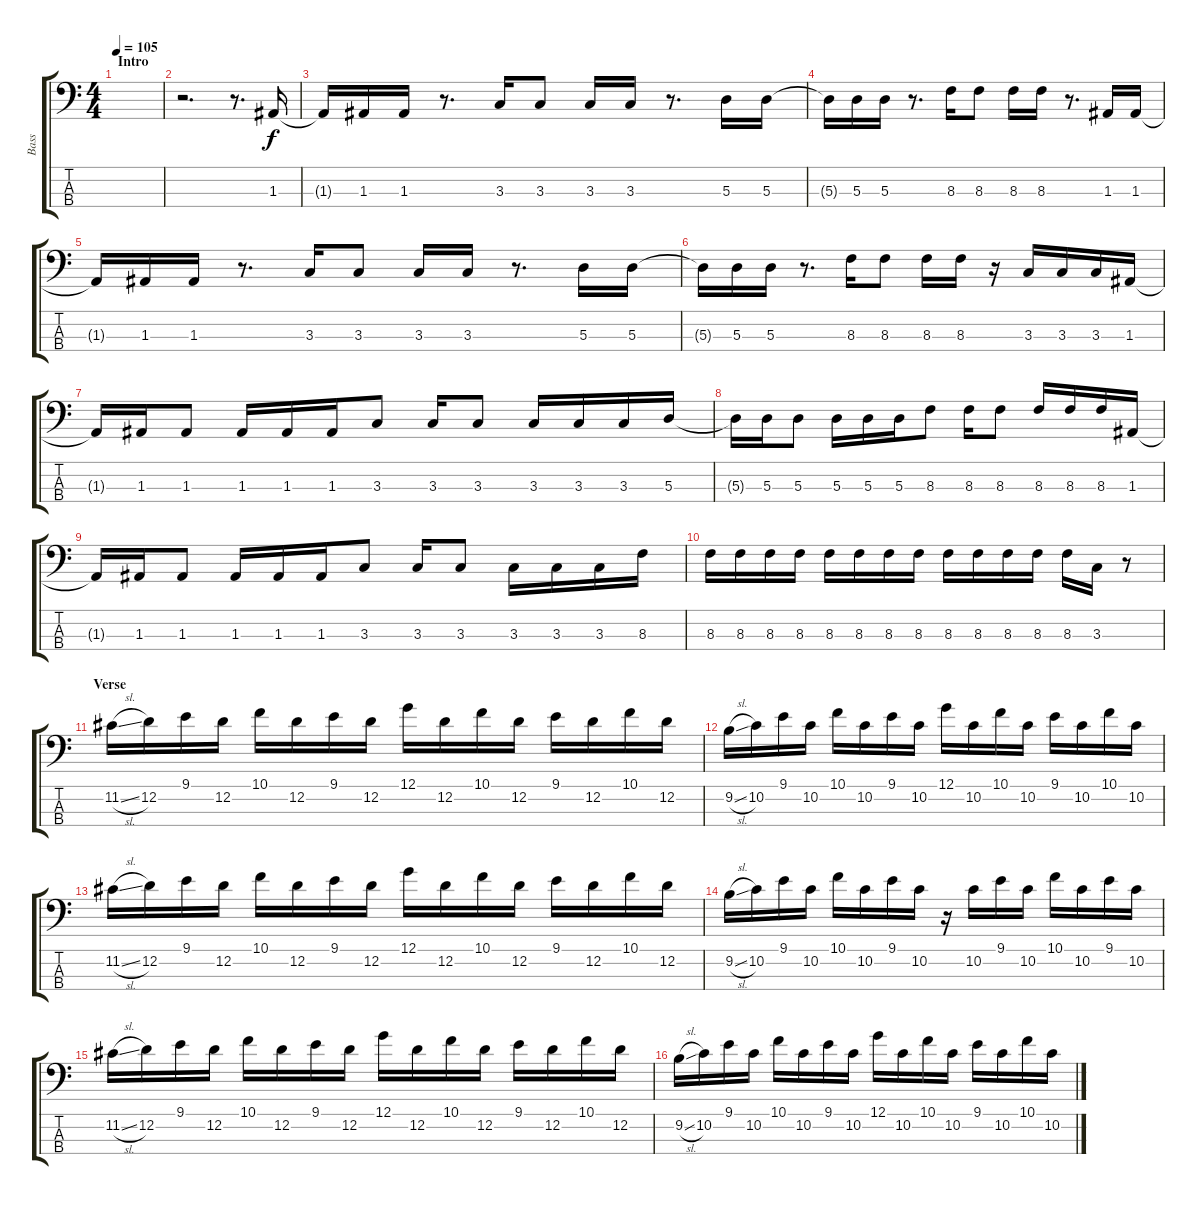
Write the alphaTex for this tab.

\track ("Bass" "Bass") {instrument electricbasspick}
\staff {score tabs}
\tuning (G2 D2 A1 E1) {hide}
\ts (4 4)
\section ("" "Intro")
\tempo 105
\clef f4
\ks c
|
r.2{d} r.8{d} 1.3.16 |
1.3{t}.16 1.3.16 1.3.16 r.8{d} 3.3.16 3.3.8 3.3.16 3.3.16 r.8{d} 5.3.16 5.3.16 |
5.3{t}.16 5.3.16 5.3.16 r.8{d} 8.3.16 8.3.8 8.3.16 8.3.16 r.8{d} 1.3.16 1.3.16 |
1.3{t}.16 1.3.16 1.3.16 r.8{d} 3.3.16 3.3.8 3.3.16 3.3.16 r.8{d} 5.3.16 5.3.16 |
5.3{t}.16 5.3.16 5.3.16 r.8{d} 8.3.16 8.3.8 8.3.16 8.3.16 r.16 3.3.16 3.3.16 3.3.16 1.3.16 |
1.3{t}.16 1.3.16 1.3.8 1.3.16 1.3.16 1.3.16 3.3.8 3.3.16 3.3.8 3.3.16 3.3.16 3.3.16 5.3.16 |
5.3{t}.16 5.3.16 5.3.8 5.3.16 5.3.16 5.3.16 8.3.8 8.3.16 8.3.8 8.3.16 8.3.16 8.3.16 1.3.16 |
1.3{t}.16 1.3.16 1.3.8 1.3.16 1.3.16 1.3.16 3.3.8 3.3.16 3.3.8 3.3.16 3.3.16 3.3.16 8.3.16 |
8.3.16 8.3.16 8.3.16 8.3.16 8.3.16 8.3.16 8.3.16 8.3.16 8.3.16 8.3.16 8.3.16 8.3.16 8.3.16 3.3.16 r.8 |
\section ("" "Verse")
11.2{sl}.16 12.2.16 9.1.16 12.2.16 10.1.16 12.2.16 9.1.16 12.2.16 12.1.16 12.2.16 10.1.16 12.2.16 9.1.16 12.2.16 10.1.16 12.2.16 |
9.2{sl}.16 10.2.16 9.1.16 10.2.16 10.1.16 10.2.16 9.1.16 10.2.16 12.1.16 10.2.16 10.1.16 10.2.16 9.1.16 10.2.16 10.1.16 10.2.16 |
11.2{sl}.16 12.2.16 9.1.16 12.2.16 10.1.16 12.2.16 9.1.16 12.2.16 12.1.16 12.2.16 10.1.16 12.2.16 9.1.16 12.2.16 10.1.16 12.2.16 |
9.2{sl}.16 10.2.16 9.1.16 10.2.16 10.1.16 10.2.16 9.1.16 10.2.16 r.16 10.2.16 9.1.16 10.2.16 10.1.16 10.2.16 9.1.16 10.2.16 |
11.2{sl}.16 12.2.16 9.1.16 12.2.16 10.1.16 12.2.16 9.1.16 12.2.16 12.1.16 12.2.16 10.1.16 12.2.16 9.1.16 12.2.16 10.1.16 12.2.16 |
9.2{sl}.16 10.2.16 9.1.16 10.2.16 10.1.16 10.2.16 9.1.16 10.2.16 12.1.16 10.2.16 10.1.16 10.2.16 9.1.16 10.2.16 10.1.16 10.2.16
